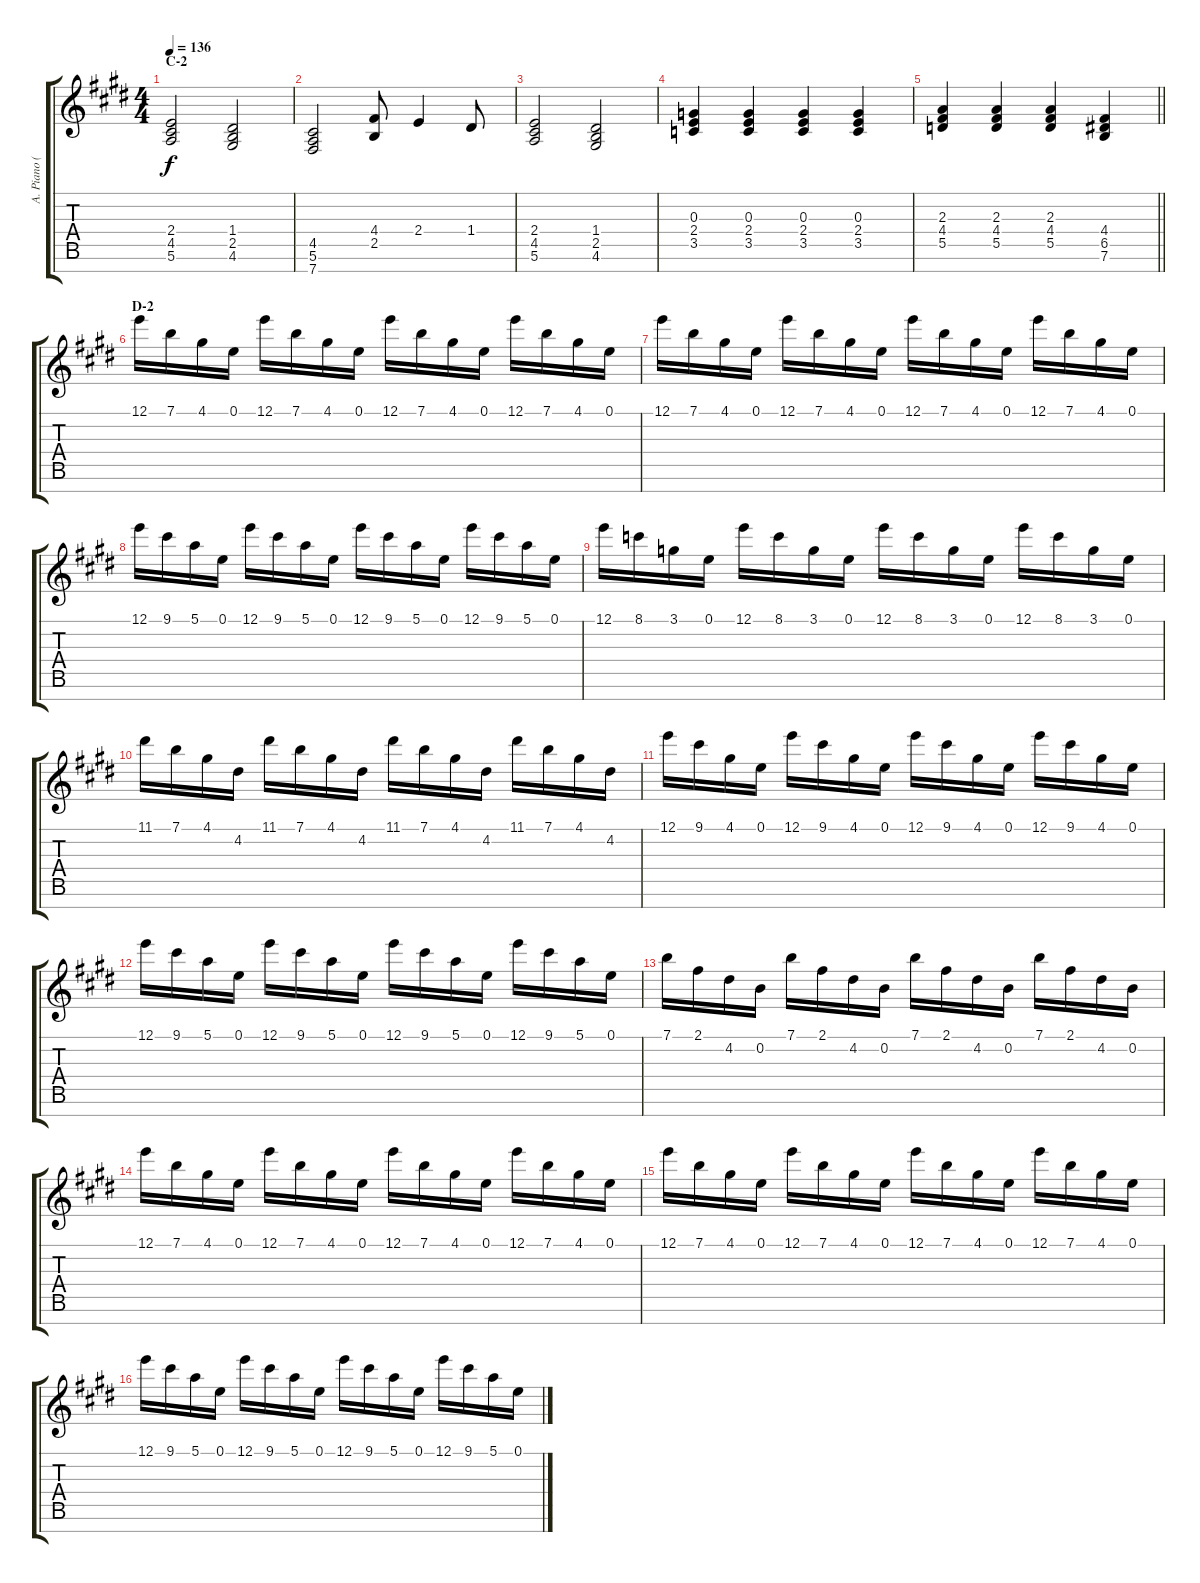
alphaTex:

\track ("A. Piano (Right Hand)" "A. Piano (") {instrument acousticgrandpiano}
\staff {score tabs}
\tuning (E5 B4 G4 D4 A3 E3 B2) {hide}
\ts (4 4)
\section ("" "C-2")
\tempo 136
\clef g2
\ks e
(2.4 4.5 5.6).2{dy f} (1.4 2.5 4.6).2 |
(4.5 5.6 7.7).2 (4.4 2.5).8 2.4.4 1.4.8 |
(2.4 4.5 5.6).2 (1.4 2.5 4.6).2 |
(0.3 2.4 3.5).4 (0.3 2.4 3.5).4 (0.3 2.4 3.5).4 (0.3 2.4 3.5).4 |
\barLineRight lightlight
(2.3 4.4 5.5).4 (2.3 4.4 5.5).4 (2.3 4.4 5.5).4 (4.4 6.5 7.6).4 |
\section ("" "D-2")
12.1.16 7.1.16 4.1.16 0.1.16 12.1.16 7.1.16 4.1.16 0.1.16 12.1.16 7.1.16 4.1.16 0.1.16 12.1.16 7.1.16 4.1.16 0.1.16 |
12.1.16 7.1.16 4.1.16 0.1.16 12.1.16 7.1.16 4.1.16 0.1.16 12.1.16 7.1.16 4.1.16 0.1.16 12.1.16 7.1.16 4.1.16 0.1.16 |
12.1.16 9.1.16 5.1.16 0.1.16 12.1.16 9.1.16 5.1.16 0.1.16 12.1.16 9.1.16 5.1.16 0.1.16 12.1.16 9.1.16 5.1.16 0.1.16 |
12.1.16 8.1.16 3.1.16 0.1.16 12.1.16 8.1.16 3.1.16 0.1.16 12.1.16 8.1.16 3.1.16 0.1.16 12.1.16 8.1.16 3.1.16 0.1.16 |
11.1.16 7.1.16 4.1.16 4.2.16 11.1.16 7.1.16 4.1.16 4.2.16 11.1.16 7.1.16 4.1.16 4.2.16 11.1.16 7.1.16 4.1.16 4.2.16 |
12.1.16 9.1.16 4.1.16 0.1.16 12.1.16 9.1.16 4.1.16 0.1.16 12.1.16 9.1.16 4.1.16 0.1.16 12.1.16 9.1.16 4.1.16 0.1.16 |
12.1.16 9.1.16 5.1.16 0.1.16 12.1.16 9.1.16 5.1.16 0.1.16 12.1.16 9.1.16 5.1.16 0.1.16 12.1.16 9.1.16 5.1.16 0.1.16 |
7.1.16 2.1.16 4.2.16 0.2.16 7.1.16 2.1.16 4.2.16 0.2.16 7.1.16 2.1.16 4.2.16 0.2.16 7.1.16 2.1.16 4.2.16 0.2.16 |
12.1.16 7.1.16 4.1.16 0.1.16 12.1.16 7.1.16 4.1.16 0.1.16 12.1.16 7.1.16 4.1.16 0.1.16 12.1.16 7.1.16 4.1.16 0.1.16 |
12.1.16 7.1.16 4.1.16 0.1.16 12.1.16 7.1.16 4.1.16 0.1.16 12.1.16 7.1.16 4.1.16 0.1.16 12.1.16 7.1.16 4.1.16 0.1.16 |
12.1.16 9.1.16 5.1.16 0.1.16 12.1.16 9.1.16 5.1.16 0.1.16 12.1.16 9.1.16 5.1.16 0.1.16 12.1.16 9.1.16 5.1.16 0.1.16
